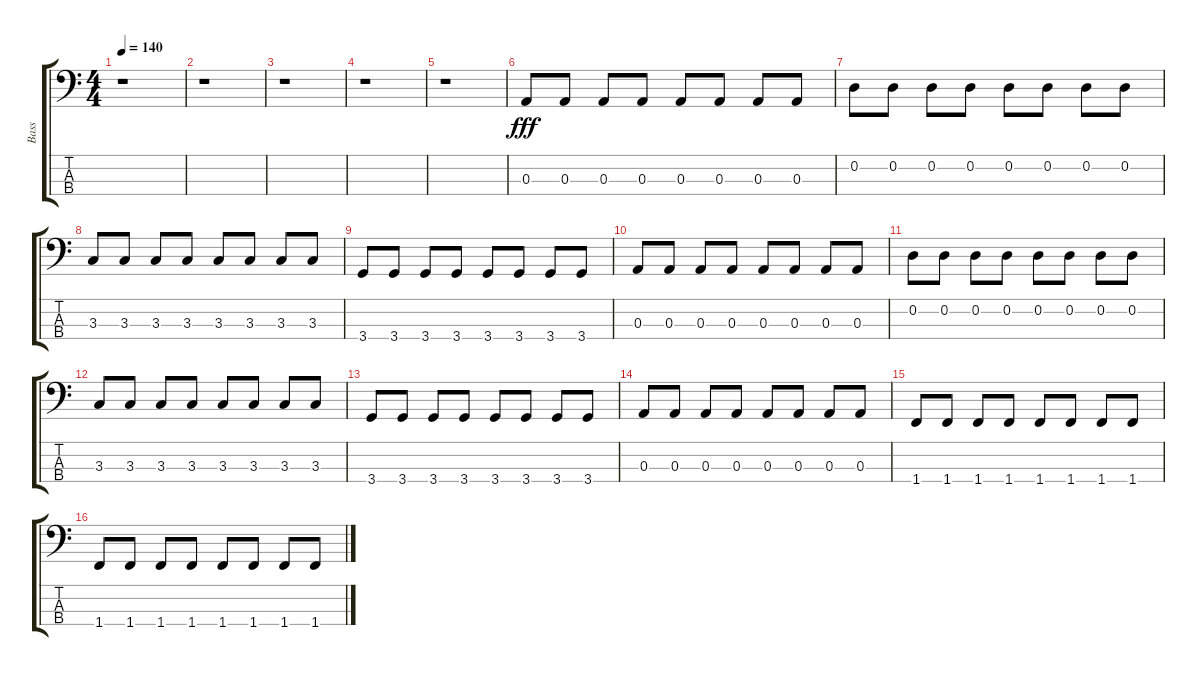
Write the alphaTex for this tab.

\track ("Bass" "Bass") {instrument electricbassfinger}
\staff {score tabs}
\tuning (G2 D2 A1 E1) {hide}
\ts (4 4)
\tempo 140
\clef f4
\ks c
r.1{dy fff} |
r.1 |
r.1 |
r.1 |
r.1 |
0.3.8 0.3.8 0.3.8 0.3.8 0.3.8 0.3.8 0.3.8 0.3.8 |
0.2.8 0.2.8 0.2.8 0.2.8 0.2.8 0.2.8 0.2.8 0.2.8 |
3.3.8 3.3.8 3.3.8 3.3.8 3.3.8 3.3.8 3.3.8 3.3.8 |
3.4.8 3.4.8 3.4.8 3.4.8 3.4.8 3.4.8 3.4.8 3.4.8 |
0.3.8 0.3.8 0.3.8 0.3.8 0.3.8 0.3.8 0.3.8 0.3.8 |
0.2.8 0.2.8 0.2.8 0.2.8 0.2.8 0.2.8 0.2.8 0.2.8 |
3.3.8 3.3.8 3.3.8 3.3.8 3.3.8 3.3.8 3.3.8 3.3.8 |
3.4.8 3.4.8 3.4.8 3.4.8 3.4.8 3.4.8 3.4.8 3.4.8 |
0.3.8 0.3.8 0.3.8 0.3.8 0.3.8 0.3.8 0.3.8 0.3.8 |
1.4.8 1.4.8 1.4.8 1.4.8 1.4.8 1.4.8 1.4.8 1.4.8 |
1.4.8 1.4.8 1.4.8 1.4.8 1.4.8 1.4.8 1.4.8 1.4.8
